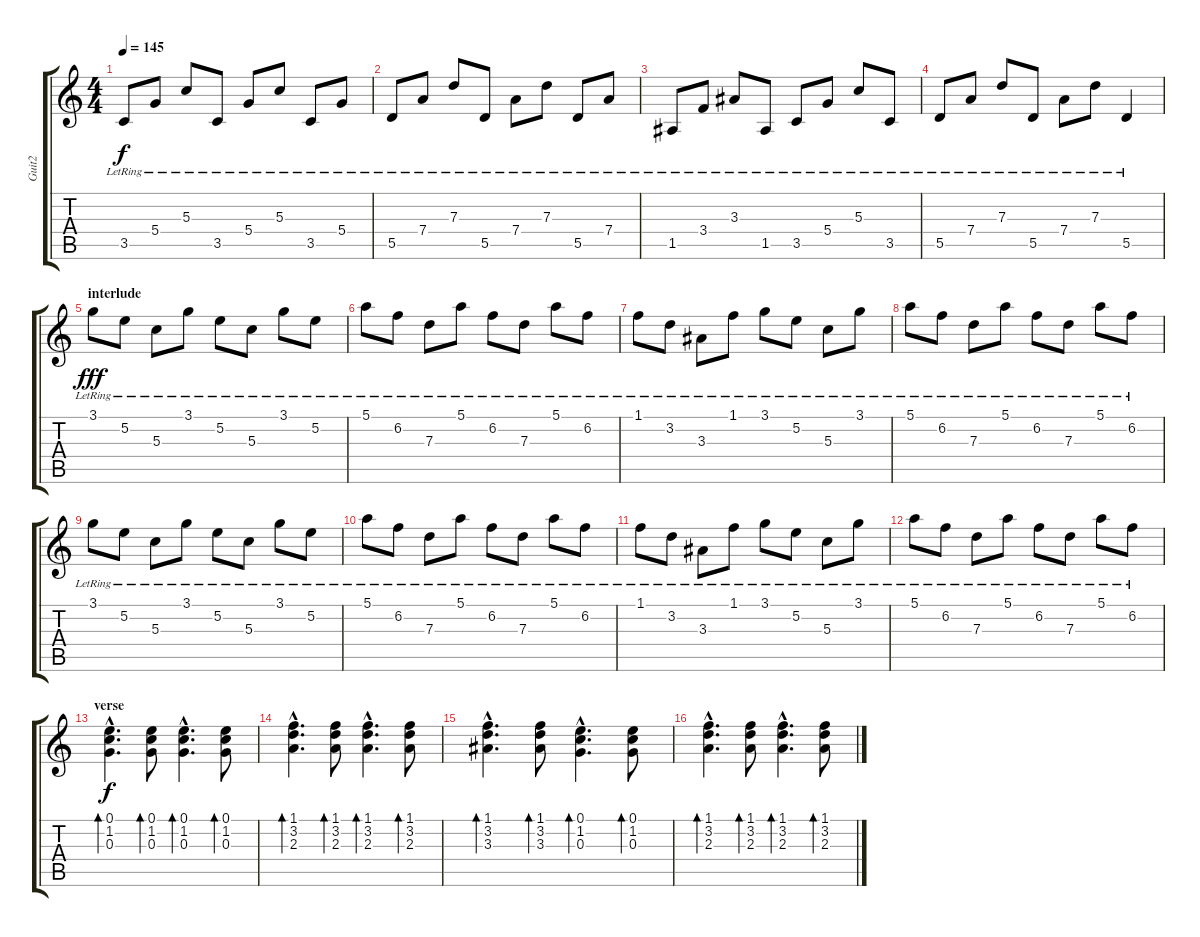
\track ("Guit2" "Guit2") {instrument overdrivenguitar}
\staff {score tabs}
\tuning (E4 B3 G3 D3 A2 E2) {hide}
\ts (4 4)
\tempo 145
\clef g2
\ks c
3.5{lr}.8{dy f instrument acousticguitarsteel} 5.4{lr}.8 5.3{lr}.8 3.5{lr}.8 5.4{lr}.8 5.3{lr}.8 3.5{lr}.8 5.4{lr}.8 |
5.5{lr}.8 7.4{lr}.8 7.3{lr}.8 5.5{lr}.8 7.4{lr}.8 7.3{lr}.8 5.5{lr}.8 7.4{lr}.8 |
1.5{lr}.8 3.4{lr}.8 3.3{lr}.8 1.5{lr}.8 3.5{lr}.8 5.4{lr}.8 5.3{lr}.8 3.5{lr}.8 |
5.5{lr}.8 7.4{lr}.8 7.3{lr}.8 5.5{lr}.8 7.4{lr}.8 7.3{lr}.8 5.5{lr}.4 |
\section ("" "interlude")
3.1{lr}.8{dy fff} 5.2{lr}.8 5.3{lr}.8 3.1{lr}.8 5.2{lr}.8 5.3{lr}.8 3.1{lr}.8 5.2{lr}.8 |
5.1{lr}.8 6.2{lr}.8 7.3{lr}.8 5.1{lr}.8 6.2{lr}.8 7.3{lr}.8 5.1{lr}.8 6.2{lr}.8 |
1.1{lr}.8 3.2{lr}.8 3.3{lr}.8 1.1{lr}.8 3.1{lr}.8 5.2{lr}.8 5.3{lr}.8 3.1{lr}.8 |
5.1{lr}.8 6.2{lr}.8 7.3{lr}.8 5.1{lr}.8 6.2{lr}.8 7.3{lr}.8 5.1{lr}.8 6.2{lr}.8 |
3.1{lr}.8 5.2{lr}.8 5.3{lr}.8 3.1{lr}.8 5.2{lr}.8 5.3{lr}.8 3.1{lr}.8 5.2{lr}.8 |
5.1{lr}.8 6.2{lr}.8 7.3{lr}.8 5.1{lr}.8 6.2{lr}.8 7.3{lr}.8 5.1{lr}.8 6.2{lr}.8 |
1.1{lr}.8 3.2{lr}.8 3.3{lr}.8 1.1{lr}.8 3.1{lr}.8 5.2{lr}.8 5.3{lr}.8 3.1{lr}.8 |
5.1{lr}.8 6.2{lr}.8 7.3{lr}.8 5.1{lr}.8 6.2{lr}.8 7.3{lr}.8 5.1{lr}.8 6.2{lr}.8 |
\section ("" "verse")
(0.1{hac} 1.2{hac} 0.3{hac}).4{d bd 60 dy f} (0.1 1.2 0.3).8{bd 60} (0.1{hac} 1.2{hac} 0.3{hac}).4{d bd 60} (0.1 1.2 0.3).8{bd 60} |
(1.1{hac} 3.2{hac} 2.3{hac}).4{d bd 60} (1.1 3.2 2.3).8{bd 60} (1.1{hac} 3.2{hac} 2.3{hac}).4{d bd 60} (1.1 3.2 2.3).8{bd 60} |
(1.1{hac} 3.2{hac} 3.3{hac}).4{d bd 60} (1.1 3.2 3.3).8{bd 60} (0.1{hac} 1.2{hac} 0.3{hac}).4{d bd 60} (0.1 1.2 0.3).8{bd 60} |
(1.1{hac} 3.2{hac} 2.3{hac}).4{d bd 60} (1.1 3.2 2.3).8{bd 60} (1.1{hac} 3.2{hac} 2.3{hac}).4{d bd 60} (1.1 3.2 2.3).8{bd 60}
